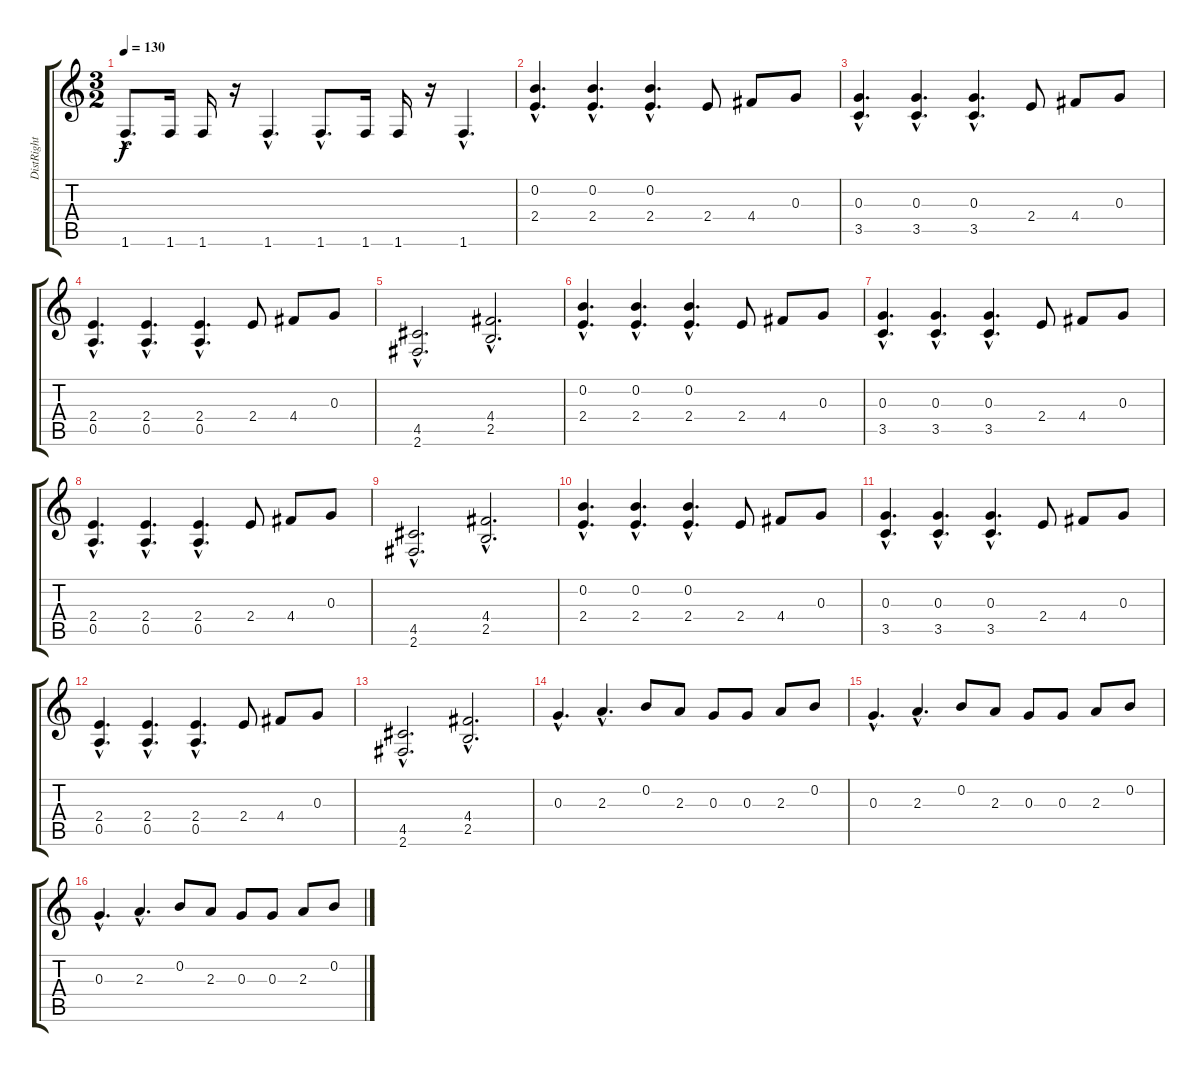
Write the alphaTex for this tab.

\track ("DistRight" "DistRight") {instrument overdrivenguitar}
\staff {score tabs}
\tuning (E4 B3 G3 D3 A2 E2) {hide}
\ts (3 2)
\tempo 130
\clef g2
\ks c
1.6{hac}.8{d dy f} 1.6.16 1.6.16 r.16 1.6{hac}.4{d} 1.6{hac}.8{d} 1.6.16 1.6.16 r.16 1.6{hac}.4{d} |
(0.2{hac} 2.4{hac}).4{d} (0.2{hac} 2.4{hac}).4{d} (0.2{hac} 2.4{hac}).4{d} 2.4.8 4.4.8 0.3.8 |
(0.3{hac} 3.5{hac}).4{d} (0.3{hac} 3.5{hac}).4{d} (0.3{hac} 3.5{hac}).4{d} 2.4.8 4.4.8 0.3.8 |
(2.4{hac} 0.5{hac}).4{d} (2.4{hac} 0.5{hac}).4{d} (2.4{hac} 0.5{hac}).4{d} 2.4.8 4.4.8 0.3.8 |
(4.5{hac} 2.6{hac}).2{d} (4.4{hac} 2.5{hac}).2{d} |
(0.2{hac} 2.4{hac}).4{d} (0.2{hac} 2.4{hac}).4{d} (0.2{hac} 2.4{hac}).4{d} 2.4.8 4.4.8 0.3.8 |
(0.3{hac} 3.5{hac}).4{d} (0.3{hac} 3.5{hac}).4{d} (0.3{hac} 3.5{hac}).4{d} 2.4.8 4.4.8 0.3.8 |
(2.4{hac} 0.5{hac}).4{d} (2.4{hac} 0.5{hac}).4{d} (2.4{hac} 0.5{hac}).4{d} 2.4.8 4.4.8 0.3.8 |
(4.5{hac} 2.6{hac}).2{d} (4.4{hac} 2.5{hac}).2{d} |
(0.2{hac} 2.4{hac}).4{d} (0.2{hac} 2.4{hac}).4{d} (0.2{hac} 2.4{hac}).4{d} 2.4.8 4.4.8 0.3.8 |
(0.3{hac} 3.5{hac}).4{d} (0.3{hac} 3.5{hac}).4{d} (0.3{hac} 3.5{hac}).4{d} 2.4.8 4.4.8 0.3.8 |
(2.4{hac} 0.5{hac}).4{d} (2.4{hac} 0.5{hac}).4{d} (2.4{hac} 0.5{hac}).4{d} 2.4.8 4.4.8 0.3.8 |
(4.5{hac} 2.6{hac}).2{d} (4.4{hac} 2.5{hac}).2{d} |
0.3{hac}.4{d} 2.3{hac}.4{d} 0.2.8 2.3.8 0.3.8 0.3.8 2.3.8 0.2.8 |
0.3{hac}.4{d} 2.3{hac}.4{d} 0.2.8 2.3.8 0.3.8 0.3.8 2.3.8 0.2.8 |
0.3{hac}.4{d} 2.3{hac}.4{d} 0.2.8 2.3.8 0.3.8 0.3.8 2.3.8 0.2.8
